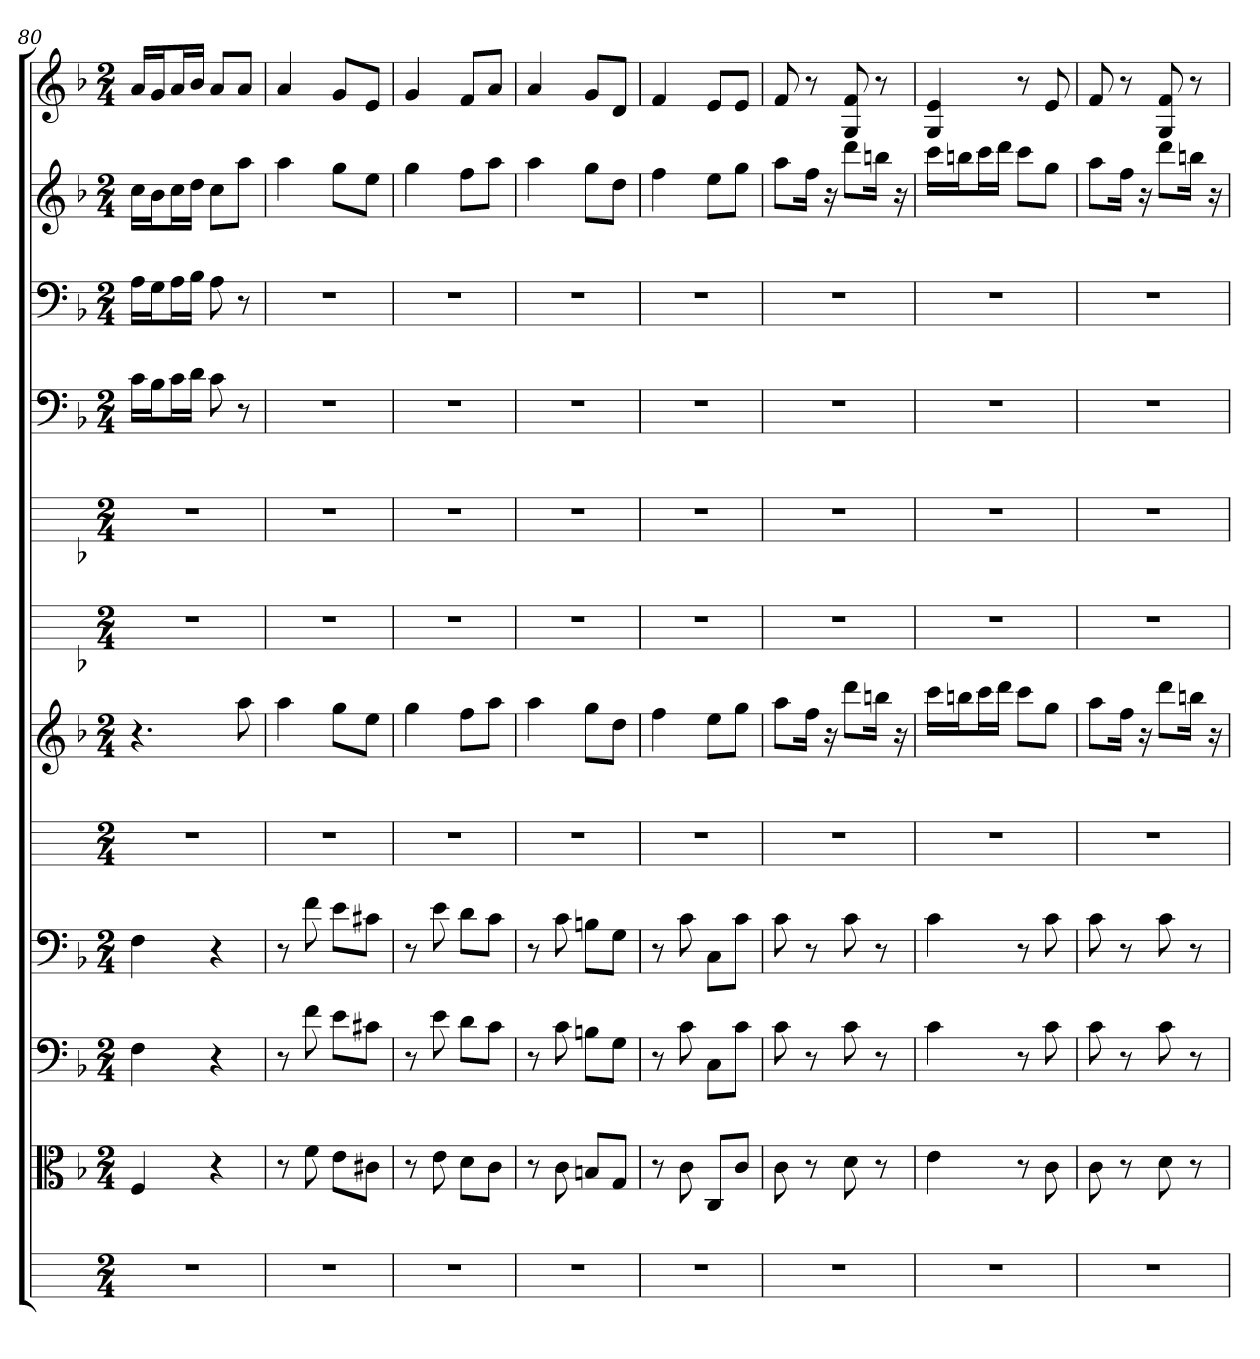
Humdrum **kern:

**kern	**kern	**kern	**kern	**kern	**kern	**kern	**kern	**kern	**kern	**kern	**kern
*part12	*part11	*part10	*part9	*part8	*part7	*part6	*part5	*part4	*part3	*part2	*part1
*staff12	*staff11	*staff10	*staff9	*staff8	*staff7	*staff6	*staff5	*staff4	*staff3	*staff2	*staff1
*	*clefC3	*clefF4	*clefF4	*	*	*	*	*clefF4	*clefF4	*	*
*k[]	*k[b-]	*k[b-]	*k[b-]	*k[]	*k[b-]	*k[b-]	*k[b-]	*k[b-]	*k[b-]	*k[b-]	*k[b-]
*M2/4	*M2/4	*M2/4	*M2/4	*M2/4	*M2/4	*M2/4	*M2/4	*M2/4	*M2/4	*M2/4	*M2/4
=80	=80	=80	=80	=80	=80	=80	=80	=80	=80	=80	=80
2r	4F	4F	4F	2r	4.r	2r	2r	16c\LL	16A\LL	16ccLL	16aLL
.	.	.	.	.	.	.	.	16B-\J	16G\J	16b-J	16gJ
.	.	.	.	.	.	.	.	16c\L	16A\L	16ccL	16aL
.	.	.	.	.	.	.	.	16d\JJ	16B-\JJ	16ddJJ	16b-JJ
.	4r	4r	4r	.	.	.	.	8c	8A	8ccL	8aL
.	.	.	.	.	8aa	.	.	8r	8r	8aaJ	8aJ
=81	=81	=81	=81	=81	=81	=81	=81	=81	=81	=81	=81
2r	8r	8r	8r	2r	4aa	2r	2r	2r	2r	4aa	4a
.	8f	8f	8f	.	.	.	.	.	.	.	.
.	8e\L	8e\L	8e\L	.	8ggL	.	.	.	.	8ggL	8gL
.	8c#X\J	8c#X\J	8c#X\J	.	8eeJ	.	.	.	.	8eeJ	8eJ
=82	=82	=82	=82	=82	=82	=82	=82	=82	=82	=82	=82
2r	8r	8r	8r	2r	4gg	2r	2r	2r	2r	4gg	4g
.	8e	8e	8e	.	.	.	.	.	.	.	.
.	8d\L	8d\L	8d\L	.	8ffL	.	.	.	.	8ffL	8fL
.	8c\J	8c\J	8c\J	.	8aaJ	.	.	.	.	8aaJ	8aJ
=83	=83	=83	=83	=83	=83	=83	=83	=83	=83	=83	=83
2r	8r	8r	8r	2r	4aa	2r	2r	2r	2r	4aa	4a
.	8c	8c	8c	.	.	.	.	.	.	.	.
.	8Bn/L	8Bn\L	8Bn\L	.	8ggL	.	.	.	.	8ggL	8gL
.	8G/J	8G\J	8G\J	.	8ddJ	.	.	.	.	8ddJ	8dJ
=84	=84	=84	=84	=84	=84	=84	=84	=84	=84	=84	=84
2r	8r	8r	8r	2r	4ff	2r	2r	2r	2r	4ff	4f
.	8c	8c	8c	.	.	.	.	.	.	.	.
.	8C/L	8C\L	8C\L	.	8eeL	.	.	.	.	8eeL	8eL
.	8c/J	8c\J	8c\J	.	8ggJ	.	.	.	.	8ggJ	8eJ
=85	=85	=85	=85	=85	=85	=85	=85	=85	=85	=85	=85
2r	8c	8c	8c	2r	8aaL	2r	2r	2r	2r	8aaL	8f
.	8r	8r	8r	.	16ffJk	.	.	.	.	16ffJk	8r
.	.	.	.	.	16r	.	.	.	.	16r	.
.	8d	8c	8c	.	8dddL	.	.	.	.	8dddL	8G 8f
.	8r	8r	8r	.	16bbnJk	.	.	.	.	16bbnJk	8r
.	.	.	.	.	16r	.	.	.	.	16r	.
=86	=86	=86	=86	=86	=86	=86	=86	=86	=86	=86	=86
2r	4e	4c	4c	2r	16cccLL	2r	2r	2r	2r	16cccLL	4G 4e
.	.	.	.	.	16bbnJ	.	.	.	.	16bbnJ	.
.	.	.	.	.	16cccL	.	.	.	.	16cccL	.
.	.	.	.	.	16dddJJ	.	.	.	.	16dddJJ	.
.	8r	8r	8r	.	8cccL	.	.	.	.	8cccL	8r
.	8c	8c	8c	.	8ggJ	.	.	.	.	8ggJ	8e
=87	=87	=87	=87	=87	=87	=87	=87	=87	=87	=87	=87
2r	8c	8c	8c	2r	8aaL	2r	2r	2r	2r	8aaL	8f
.	8r	8r	8r	.	16ffJk	.	.	.	.	16ffJk	8r
.	.	.	.	.	16r	.	.	.	.	16r	.
.	8d	8c	8c	.	8dddL	.	.	.	.	8dddL	8G 8f
.	8r	8r	8r	.	16bbnJk	.	.	.	.	16bbnJk	8r
.	.	.	.	.	16r	.	.	.	.	16r	.
=	=	=	=	=	=	=	=	=	=	=	=
*-	*-	*-	*-	*-	*-	*-	*-	*-	*-	*-	*-
